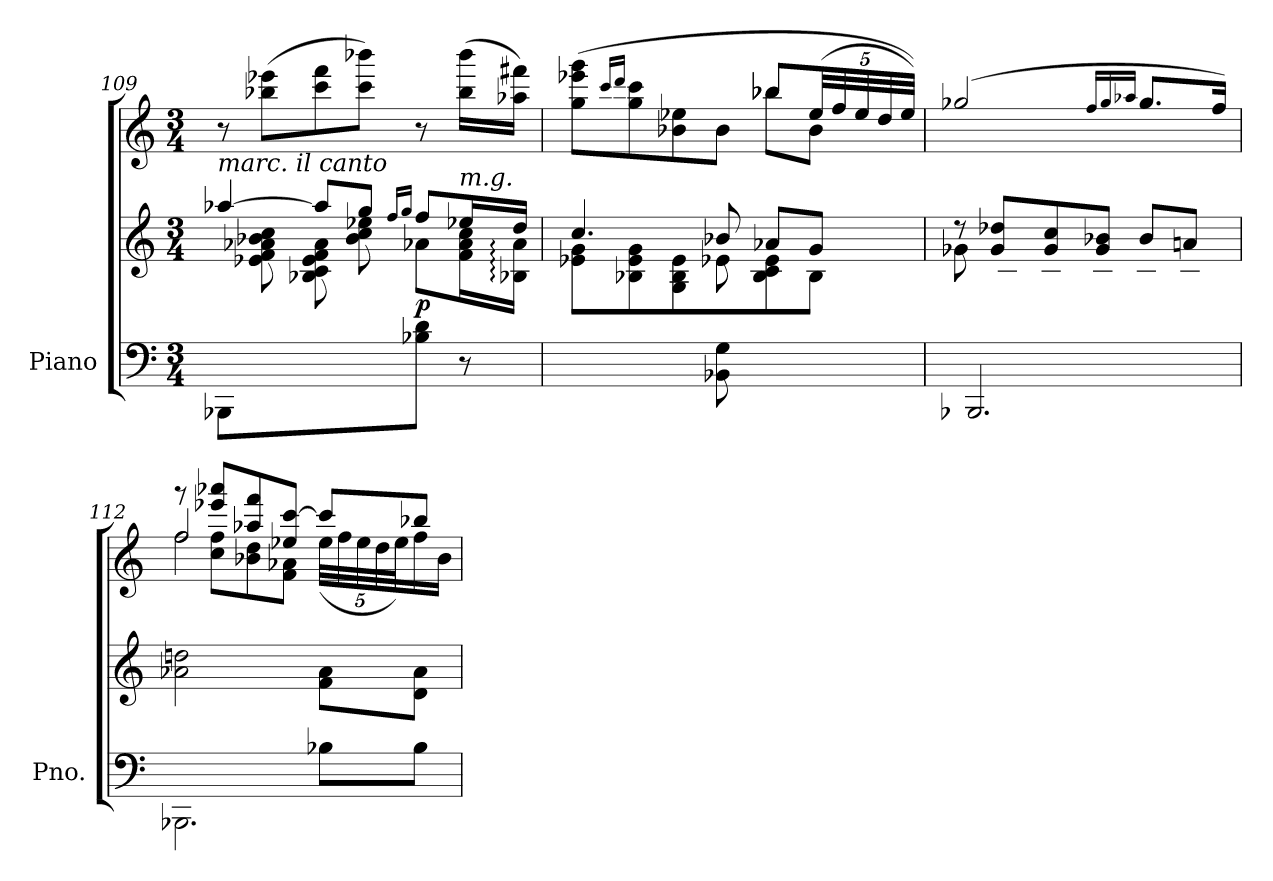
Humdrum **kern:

**kern	**kern	**kern	**dynam
*part1	*part1	*part1	*part1
*staff3	*staff2	*staff1	*staff1/2/3
*I"Piano	*	*	*
*I'Pno.	*	*	*
*clefF4	*clefG2	*clefG2	*
*k[]	*k[]	*k[]	*
*M3/4	*M3/4	*M3/4	*
=109	=109	=109	=109
*	*^	*	*
*	*	*^	*	*
!	!LO:TX:a:i:t=marc. il canto	!	!	!	!
!	!	!	!	!	!LO:DY:a=3
!	!	!	!	!	!LO:DY:n=1:a=2
!	!	!	!	!	!LO:DY:n=2:a
8BBB-X\L	[4aa-X/	2ryy	8ryy	8r	pp mp ppp
4.ryy	.	.	8e-X\ 8f\ 8a-X\ 8b-X\ 8cc\	(8bb-X\ 8eee-X\L	.
.	8aa-/L]	.	8B-X\ 8c\ 8e-\ 8f\ 8a-\	8ccc\ 8fff\	.
.	8gg/J	.	8b-\ 8cc\ 8ee-X\	8ccc\ 8bbb-X\J)	.
.	16qff/LL	.	.	.	.
.	16qgg/JJ	.	.	.	.
!	!	!	!	!	!LO:DY:n=3:b=2
8B-X\ 8d\J	8ff/L	8a-X\L	4ryy	8r	p
!	!LO:TX:a:i:t=m.g.	!	!	!	!
8r	16ee-X/L	16f\ 16a-\ 16cc\L	.	(16bb-\ 16bbb-\LL	.
.	16dd/JJ	16B-X\: 16a-\:JJ	.	16aa-X\ 16fff#X\JJ)	.
=110	=110	=110	=110	=110	=110
*	*	*	*	*^	*
4.ryy	4.cc/	4ryy	8e-X\ 8g\L	(8gg\ 8eee-X\ 8ggg\L	2ryy	.
.	.	.	.	16qccc/LL	.	.
.	.	.	.	16qddd/JJ	.	.
.	.	.	8B-X\ 8e-\ 8g\	8gg\ 8ccc\	.	.
.	.	8ryy	8G\ 8B-\ 8e-\	8b-X\ 8ee-X\	.	.
8BB-X\ 8G\	8b-X/	8e-X\	8ryy	8b-\J	.	.
4ryy	8a-X/L	4ryy	8B-\ 8c\ 8e-\	8bb-X/L	8bb-\L	.
*	*	*	*	*Xbrackettup	*	*
.	8g/J	.	8B-\J	(40ee-/LL	8b-\J	.
.	.	.	.	40ff/	.	.
.	.	.	.	40ee-/	.	.
.	.	.	.	40dd/	.	.
.	.	.	.	40ee-/JJJ))	.	.
!!LO:LB:g=z	!!
=111	=111	=111	=111	=111	=111	=111
*^	*	*	*	*	*	*
8BBB-\Lyy	2.BBB-X/	8ryy	8r	8g-X\	(>2gg-X/	2gg-\yy	.
2ryy	.	8B-X\ 8f\	8g-/ 8dd-X/L	8ryy	.	.	.
.	.	8B-\ 8e-X\	8g-/ 8cc/	2ryy	.	.	.
.	.	8B-\ 8d-X\ 8e-\	8g-/ 8b-X/J	.	.	.	.
.	.	.	.	.	16qff/LL	.	.
.	.	.	.	.	16qgg-/	.	.
.	.	.	.	.	16qaa-X/JJ	.	.
.	.	8c\ 8e-\	8b-/L	.	8.gg-/L	4ryy	.
8ryy	.	8c-X\ 8e-\J	8an/J	.	.	.	.
.	.	.	.	.	16ff/Jk)	.	.
*	*	*v	*v	*v	*	*	*
=112	=112	=112	=112	=112	=112
*	*	*	*^	*^	*
2ryy	2.BBB-X\	2a-X\ 2ddn\	8rggg	8ryy	2ff/	2ff\	.
.	.	.	8eee-X/ 8aaa-X/L	8cc\ 8ff\L	.	.	.
.	.	.	8aa-X/ 8fff/	8b-X\ 8dd\	.	.	.
.	.	.	8ee-X/ [8ccc/J	8f\ 8a-X\J	.	.	.
8B-X\L	.	8f\ 8a-\L	8ccc/L]	(40ee-\LLL	4ryy	4ryy	.
.	.	.	.	40ff\	.	.	.
.	.	.	.	40ee-\	.	.	.
.	.	.	.	40dd\	.	.	.
.	.	.	.	40ee-\J)	.	.	.
8B-\J	.	8d\ 8a-\J	8bb-X/J	16ff\	.	.	.
.	.	.	.	16b-\JJ	.	.	.
*v	*v	*	*v	*v	*v	*v	*
=	=	=	=
*-	*-	*-	*-
